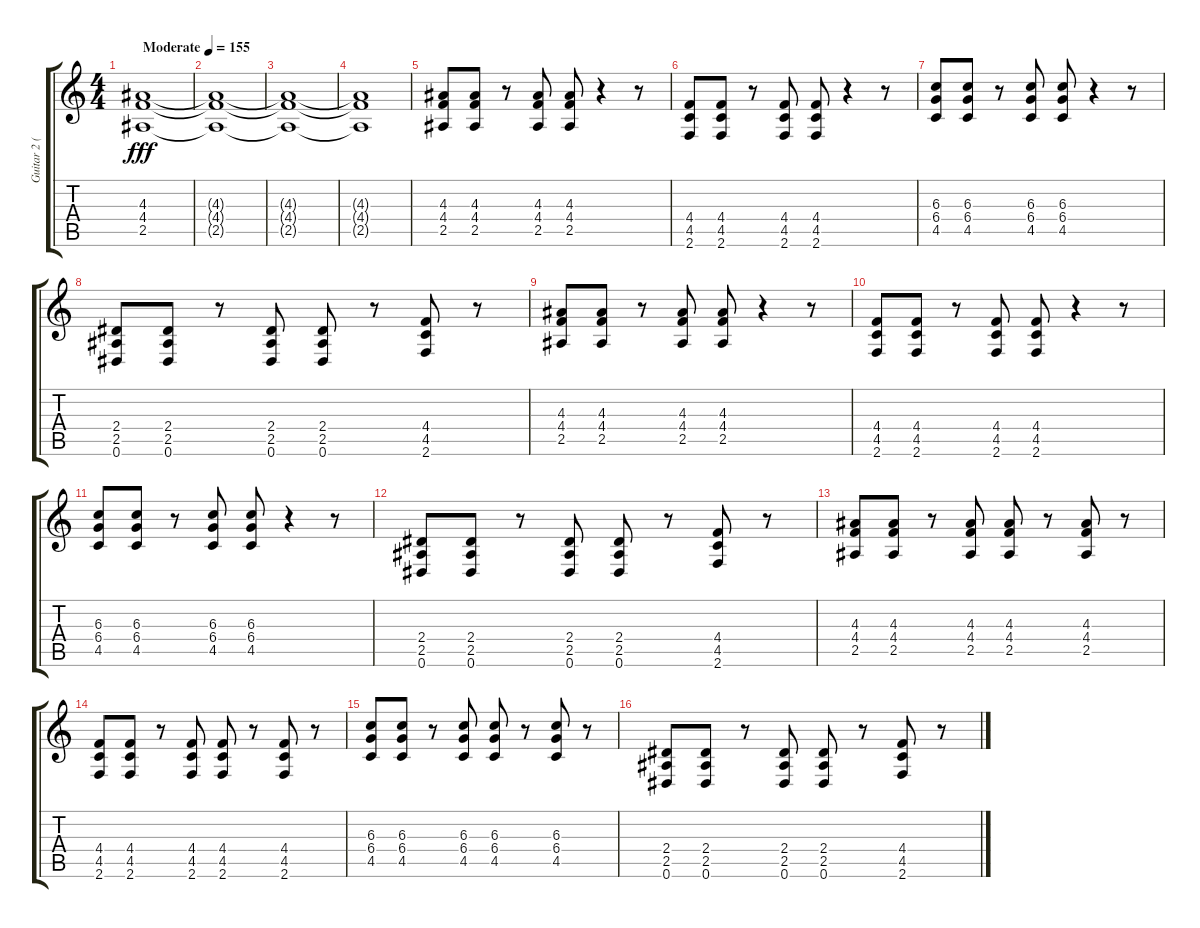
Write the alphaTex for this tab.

\track ("Guitar 2 (Shaun Diviney)" "Guitar 2 (") {instrument overdrivenguitar}
\staff {score tabs}
\tuning (Eb4 Bb3 Gb3 Db3 Ab2 Eb2) {hide}
\ts (4 4)
\tempo (155 "Moderate")
\clef g2
\ks c
(4.3 4.4 2.5).1{dy fff instrument overdrivenguitar} |
(4.3{t} 4.4{t} 2.5{t}).1 |
(4.3{t} 4.4{t} 2.5{t}).1 |
(4.3{t} 4.4{t} 2.5{t}).1 |
(4.3 4.4 2.5).8 (4.3 4.4 2.5).8 r.8 (4.3 4.4 2.5).8 (4.3 4.4 2.5).8 r.4 r.8 |
(4.4 4.5 2.6).8 (4.4 4.5 2.6).8 r.8 (4.4 4.5 2.6).8 (4.4 4.5 2.6).8 r.4 r.8 |
(6.3 6.4 4.5).8 (6.3 6.4 4.5).8 r.8 (6.3 6.4 4.5).8 (6.3 6.4 4.5).8 r.4 r.8 |
(2.4 2.5 0.6).8 (2.4 2.5 0.6).8 r.8 (2.4 2.5 0.6).8 (2.4 2.5 0.6).8 r.8 (4.4 4.5 2.6).8 r.8 |
(4.3 4.4 2.5).8 (4.3 4.4 2.5).8 r.8 (4.3 4.4 2.5).8 (4.3 4.4 2.5).8 r.4 r.8 |
(4.4 4.5 2.6).8 (4.4 4.5 2.6).8 r.8 (4.4 4.5 2.6).8 (4.4 4.5 2.6).8 r.4 r.8 |
(6.3 6.4 4.5).8 (6.3 6.4 4.5).8 r.8 (6.3 6.4 4.5).8 (6.3 6.4 4.5).8 r.4 r.8 |
(2.4 2.5 0.6).8 (2.4 2.5 0.6).8 r.8 (2.4 2.5 0.6).8 (2.4 2.5 0.6).8 r.8 (4.4 4.5 2.6).8 r.8 |
(4.3 4.4 2.5).8 (4.3 4.4 2.5).8 r.8 (4.3 4.4 2.5).8 (4.3 4.4 2.5).8 r.8 (4.3 4.4 2.5).8 r.8 |
(4.4 4.5 2.6).8 (4.4 4.5 2.6).8 r.8 (4.4 4.5 2.6).8 (4.4 4.5 2.6).8 r.8 (4.4 4.5 2.6).8 r.8 |
(6.3 6.4 4.5).8 (6.3 6.4 4.5).8 r.8 (6.3 6.4 4.5).8 (6.3 6.4 4.5).8 r.8 (6.3 6.4 4.5).8 r.8 |
(2.4 2.5 0.6).8 (2.4 2.5 0.6).8 r.8 (2.4 2.5 0.6).8 (2.4 2.5 0.6).8 r.8 (4.4 4.5 2.6).8 r.8
